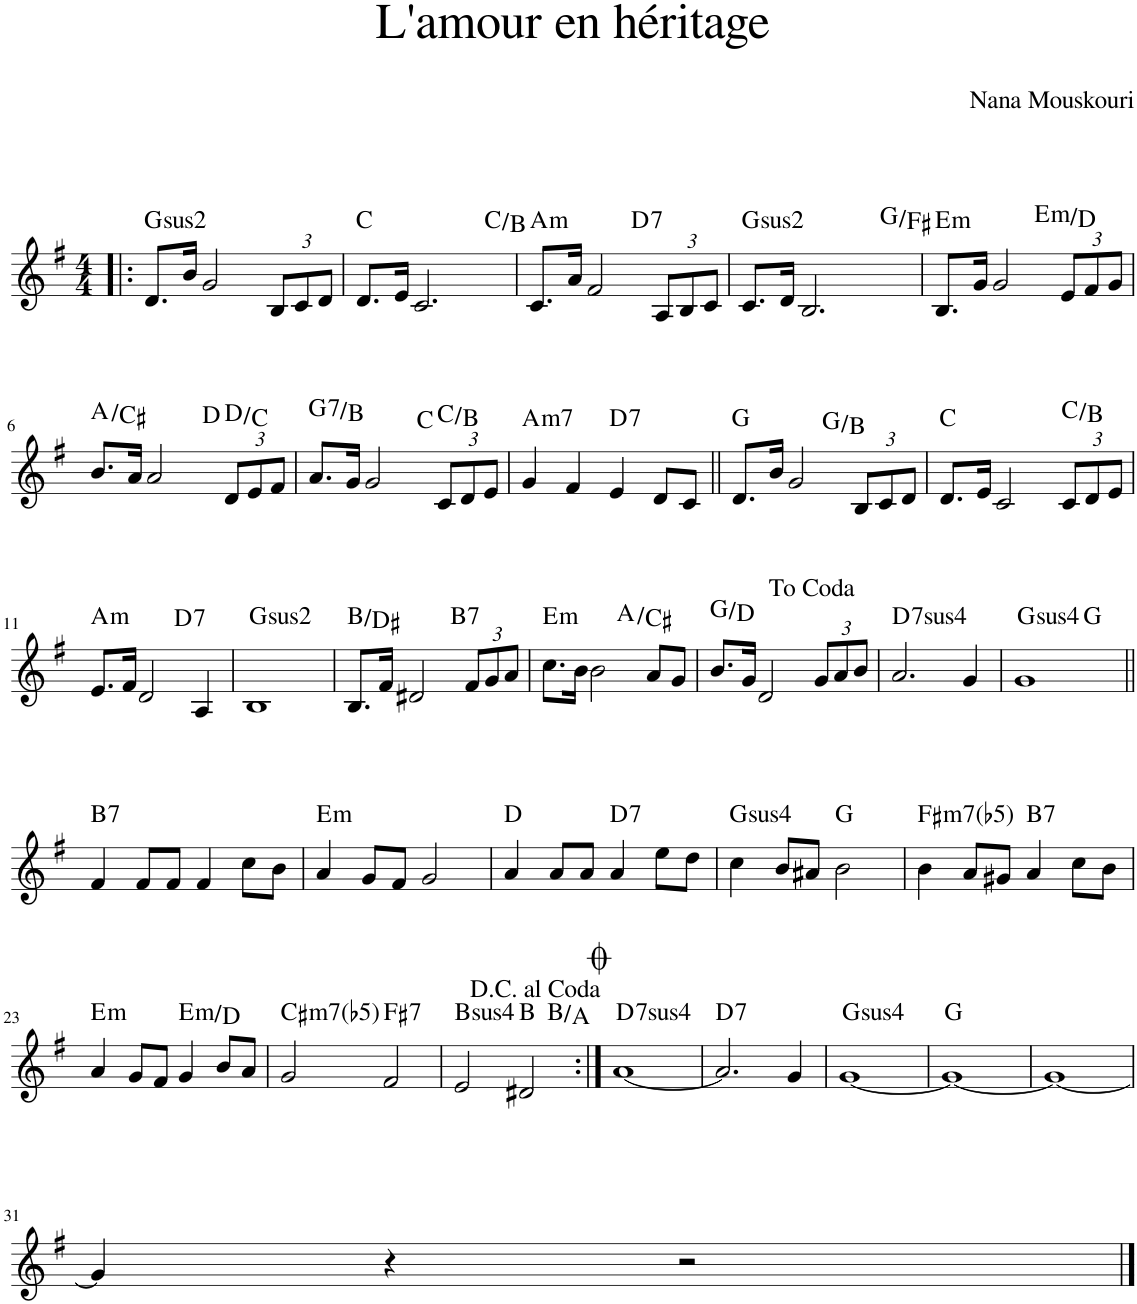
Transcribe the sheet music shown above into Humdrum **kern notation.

**kern	**harte
*part1	*part1
*staff1	*
*I"Piano	*
*I'Pno.	*
*clefG2	*
*k[f#]	*
*M4/4	*
=1!|:	=1!|:
!	!LO:H:kt=2
8.d/L	G:(1,2,5)
16b/Jk	.
2g/	.
*Xbrackettup	*
12B/L	.
12c/	.
12d/J	.
=2	=2
8.d/L	C:maj
16e/Jk	.
2.c/	C:maj/7
=3	=3
!	!LO:H:kt=m
8.c/L	A:min
16a/Jk	.
!	!LO:H:kt=7
2f#/	D:7
12A/L	.
12B/	.
12c/J	.
=4	=4
!	!LO:H:kt=2
8.c/L	G:(1,2,5)
16d/Jk	.
2.B/	G:maj/7
=5	=5
!	!LO:H:kt=m
8.B/L	E:min
16g/Jk	.
!	!LO:H:kt=m
2g/	E:min/b7
12e/L	.
12f#/	.
12g/J	.
!!LO:LB:g=z
=6	=6
8.b/L	A:maj/3
16a/Jk	.
2a/	D:maj
12d/L	D:maj/b7
12e/	.
12f#/J	.
=7	=7
!	!LO:H:kt=7
8.a/L	G:7/3
16g/Jk	.
2g/	C:maj
12c/L	C:maj/7
12d/	.
12e/J	.
=8	=8
!	!LO:H:kt=m7
4g/	A:min7
4f#/	.
!	!LO:H:kt=7
4e/	D:7
8d/L	.
8c/J	.
=9||	=9||
8.d/L	G:maj
16b/Jk	.
2g/	G:maj/3
12B/L	.
12c/	.
12d/J	.
=10	=10
8.d/L	C:maj
16e/Jk	.
2c/	.
12c/L	C:maj/7
12d/	.
12e/J	.
!!LO:LB:g=z
=11	=11
!	!LO:H:kt=m
8.e/L	A:min
16f#/Jk	.
!	!LO:H:kt=7
2d/	D:7
4A/	.
=12	=12
!	!LO:H:kt=2
1B	G:(1,2,5)
=13	=13
8.B/L	B:maj/3
16f#/Jk	.
!	!LO:H:kt=7
2d#X/	B:7
12f#/L	.
12g/	.
12a/J	.
=14	=14
!	!LO:H:kt=m
8.cc\L	E:min
16b\Jk	.
2b\	A:maj/3
8a/L	.
8g/J	.
=15	=15
8.b/L	G:maj/5
16g/Jk	.
2d/	.
12g/L	.
12a/	.
12b/J	.
=16	=16
!	!LO:H:kt=74
2.a/	D:sus4(7)
4g/	.
=17	=17
!	!LO:H:kt=4
*^	*
1g	2ryy	G:sus4
.	2ryy	G:maj
!!LO:LB:g=z	!!
=18||	=18||	=18||
!	!	!LO:H:kt=7
*v	*v	*
4f#/	B:7
8f#/L	.
8f#/J	.
4f#/	.
8cc\L	.
8b\J	.
=19	=19
!	!LO:H:kt=m
4a/	E:min
8g/L	.
8f#/J	.
2g/	.
=20	=20
4a/	D:maj
8a/L	.
8a/J	.
!	!LO:H:kt=7
4a/	D:7
8ee\L	.
8dd\J	.
=21	=21
!	!LO:H:kt=4
4cc\	G:sus4
8b/L	.
8a#X/J	.
2b\	G:maj
=22	=22
!	!LO:H:kt=m7(b5)
4b\	F#:hdim7
8a/L	.
8g#X/J	.
!	!LO:H:kt=7
4a/	B:7
8cc\L	.
8b\J	.
!!LO:LB:g=z
=23	=23
!	!LO:H:kt=m
4a/	E:min
8g/L	.
8f#/J	.
!	!LO:H:kt=m
4g/	E:min/b7
8b/L	.
8a/J	.
=24	=24
!	!LO:H:kt=m7(b5)
2g/	C#:hdim7
!	!LO:H:kt=7
2f#/	F#:7
=25	=25
!	!LO:H:kt=4
*^	*
2e/	2.ryy	B:sus4
2d#X/	.	B:maj
.	4ryy	B:maj/b7
=26:|!	=26:|!	=26:|!
!	!	!LO:H:kt=74
*v	*v	*
[1a	D:sus4(7)
=27	=27
!	!LO:H:kt=7
2.a/]	D:7
4g/	.
=28	=28
!	!LO:H:kt=4
[1g	G:sus4
=29	=29
1g_	G:maj
=30	=30
1g_	.
!!LO:LB:g=z
=31	=31
4g/]	.
4r	.
2r	.
==	==
*-	*-
